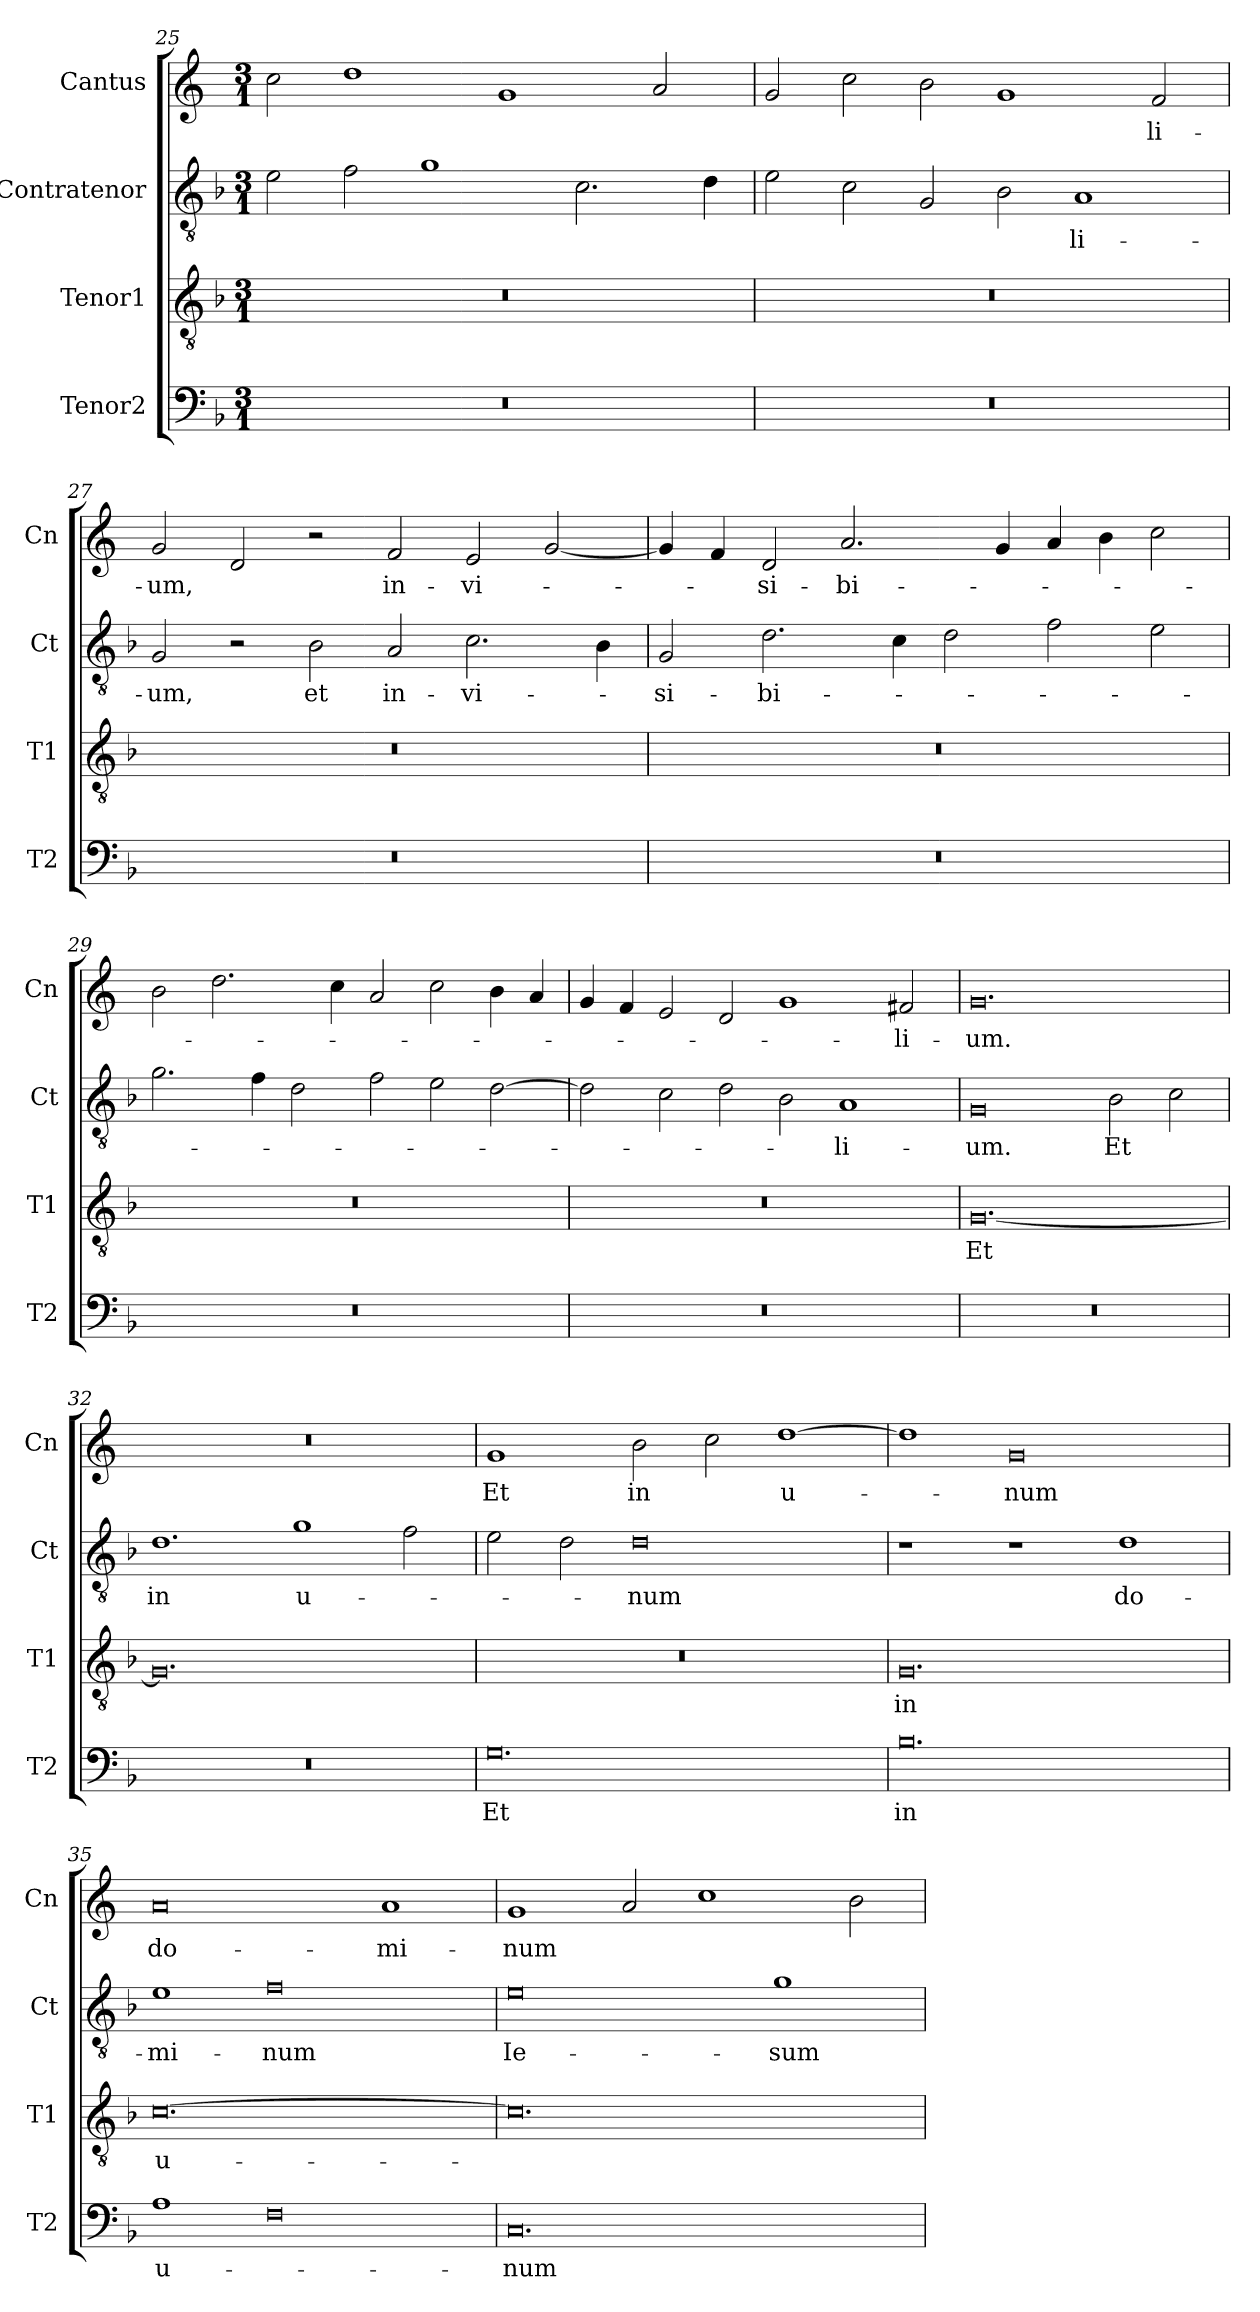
**kern	**text	**kern	**text	**kern	**text	**kern	**text
*part4	*part4	*part3	*part3	*part2	*part2	*part1	*part1
*staff4	*staff4	*staff3	*staff3	*staff2	*staff2	*staff1	*staff1
*I"Tenor2	*	*I"Tenor1	*	*I"Contratenor	*	*I"Cantus	*
*I'T2	*	*I'T1	*	*I'Ct	*	*I'Cn	*
*clefF4	*	*clefGv2	*	*clefGv2	*	*clefG2	*
*k[b-]	*	*k[b-]	*	*k[b-]	*	*k[]	*
*M3/1	*	*M3/1	*	*M3/1	*	*M3/1	*
=25	=25	=25	=25	=25	=25	=25	=25
0.r	.	0.r	.	2e\	.	2cc\	.
.	.	.	.	2f\	.	1dd	.
.	.	.	.	1g	.	.	.
.	.	.	.	.	.	1g	.
.	.	.	.	2.c\	.	.	.
.	.	.	.	.	.	2a/	.
.	.	.	.	4d\	.	.	.
=26	=26	=26	=26	=26	=26	=26	=26
0.r	.	0.r	.	2e\	.	2g/	.
.	.	.	.	2c\	.	2cc\	.
.	.	.	.	2G/	.	2b\	.
.	.	.	.	2B-\	.	1g	.
.	.	.	.	1A	-li-	.	.
.	.	.	.	.	.	2f/	-li-
=27	=27	=27	=27	=27	=27	=27	=27
0.r	.	0.r	.	2G/	-um,	2g/	-um,
.	.	.	.	2r	.	2d/	.
.	.	.	.	2B-\	et	2r	.
.	.	.	.	2A/	in-	2f/	in-
.	.	.	.	2.c\	-vi-	2e/	-vi-
.	.	.	.	.	.	[2g/	.
.	.	.	.	4B-\	.	.	.
=28	=28	=28	=28	=28	=28	=28	=28
0.r	.	0.r	.	2G/	-si-	4g/]	.
.	.	.	.	.	.	4f/	.
.	.	.	.	2.d\	-bi-	2d/	-si-
.	.	.	.	.	.	2.a/	-bi-
.	.	.	.	4c\	.	.	.
.	.	.	.	2d\	.	.	.
.	.	.	.	.	.	4g/	.
.	.	.	.	2f\	.	4a/	.
.	.	.	.	.	.	4b\	.
.	.	.	.	2e\	.	2cc\	.
=29	=29	=29	=29	=29	=29	=29	=29
0.r	.	0.r	.	2.g\	.	2b\	.
.	.	.	.	.	.	2.dd\	.
.	.	.	.	4f\	.	.	.
.	.	.	.	2d\	.	.	.
.	.	.	.	.	.	4cc\	.
.	.	.	.	2f\	.	2a/	.
.	.	.	.	2e\	.	2cc\	.
.	.	.	.	[2d\	.	4b\	.
.	.	.	.	.	.	4a/	.
=30	=30	=30	=30	=30	=30	=30	=30
0.r	.	0.r	.	2d\]	.	4g/	.
.	.	.	.	.	.	4f/	.
.	.	.	.	2c\	.	2e/	.
.	.	.	.	2d\	.	2d/	.
.	.	.	.	2B-\	.	1g	.
.	.	.	.	1A	-li-	.	.
.	.	.	.	.	.	2f#X/	-li-
=31	=31	=31	=31	=31	=31	=31	=31
0.r	.	[0.G	Et	0G	-um.	0.g	-um.
.	.	.	.	2B-\	Et	.	.
.	.	.	.	2c\	.	.	.
=32	=32	=32	=32	=32	=32	=32	=32
0.r	.	0.G]	.	1.d	in	0.r	.
.	.	.	.	1g	u-	.	.
.	.	.	.	2f\	.	.	.
=33	=33	=33	=33	=33	=33	=33	=33
0.G	Et	0.r	.	2e\	.	1g	Et
.	.	.	.	2d\	.	.	.
.	.	.	.	0d	-num	2b\	in
.	.	.	.	.	.	2cc\	.
.	.	.	.	.	.	[1dd	u-
=34	=34	=34	=34	=34	=34	=34	=34
0.B-	in	0.G	in	1r	.	1dd]	.
.	.	.	.	1r	.	0g	-num
.	.	.	.	1d	do-	.	.
=35	=35	=35	=35	=35	=35	=35	=35
1A	u-	[0.c	u-	1e	-mi-	0a	do-
0F	.	.	.	0f	-num	.	.
.	.	.	.	.	.	1a	-mi-
=36	=36	=36	=36	=36	=36	=36	=36
0.C	-num	0.c]	.	0e	Ie-	1g	-num
.	.	.	.	.	.	2a/	.
.	.	.	.	.	.	1cc	.
.	.	.	.	1g	-sum	.	.
.	.	.	.	.	.	2b\	.
=	=	=	=	=	=	=	=
*-	*-	*-	*-	*-	*-	*-	*-
